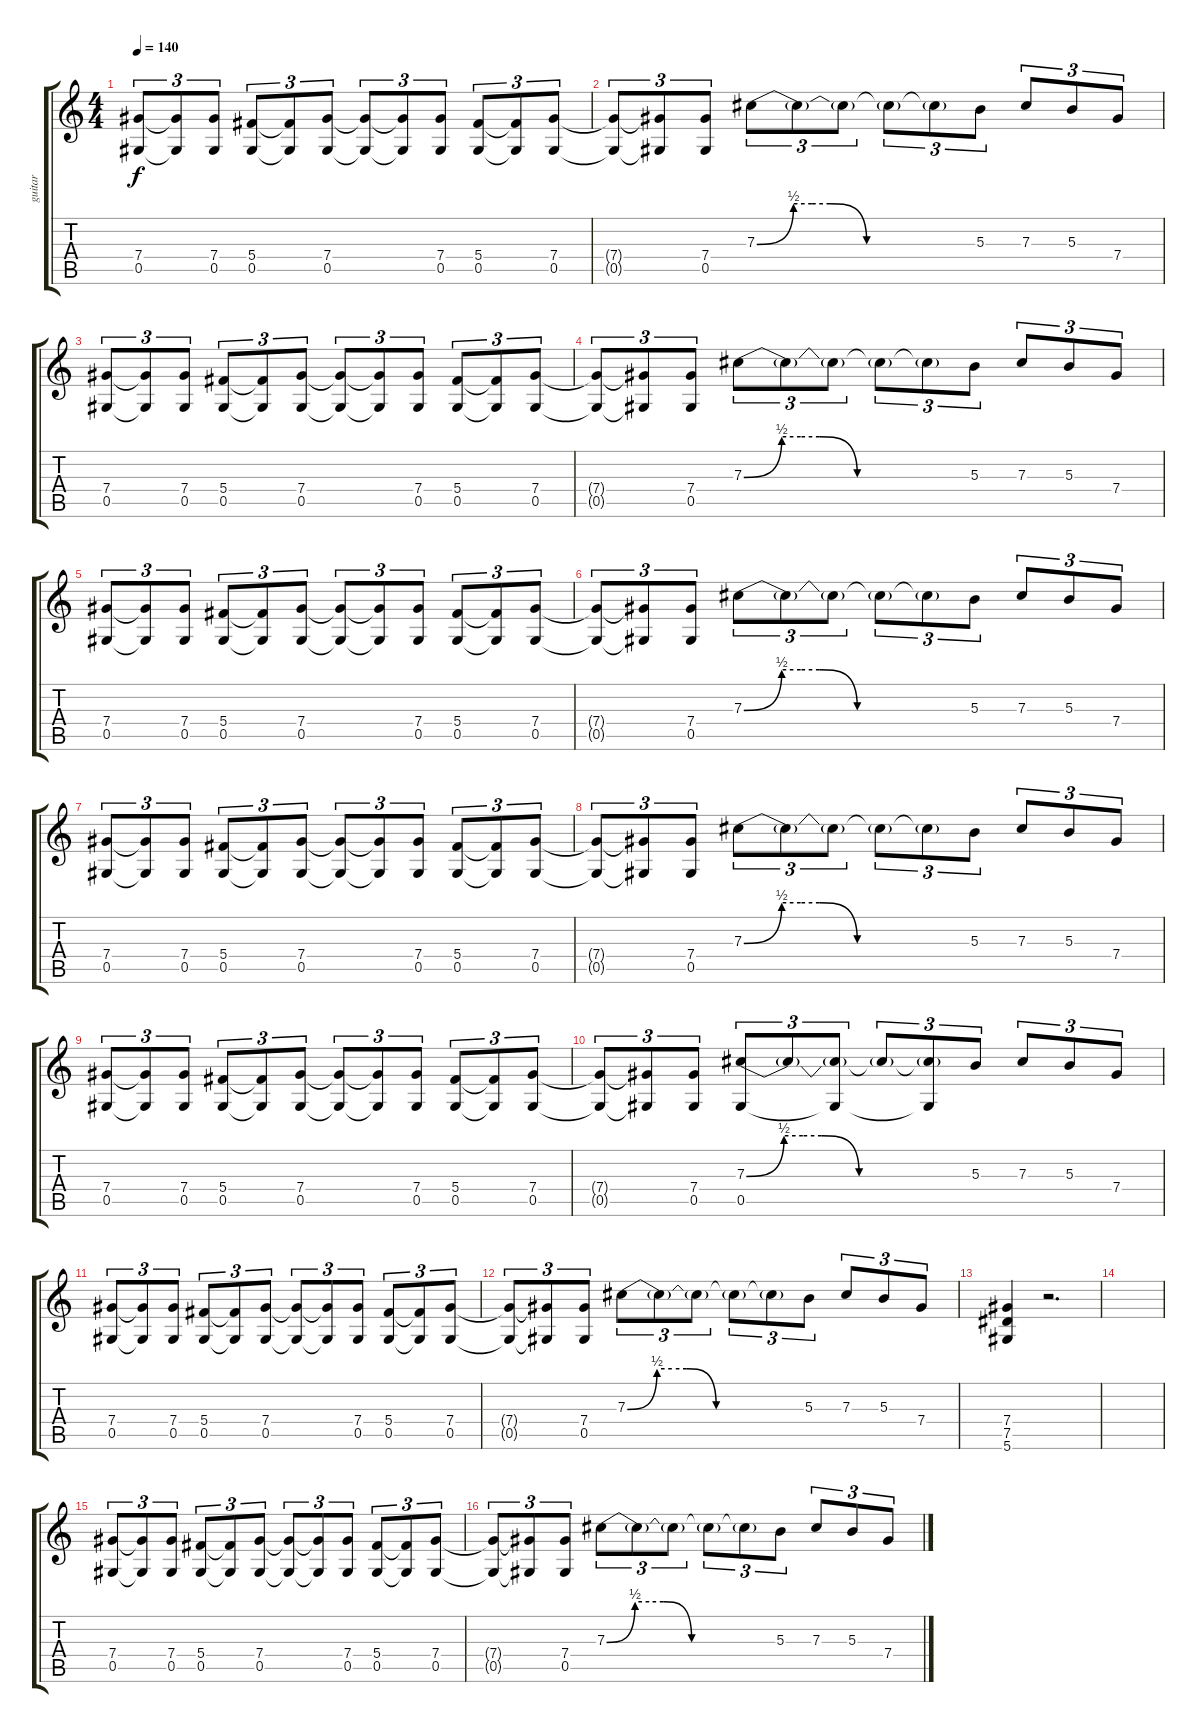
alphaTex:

\track ("guitar" "guitar") {instrument distortionguitar}
\staff {score tabs}
\tuning (Eb4 Bb3 Gb3 Db3 Ab2 Eb2) {hide}
\ts (4 4)
\tempo 140
\clef g2
\ks c
(7.4 0.5).8{tu (3 2) dy f instrument distortionguitar} (7.4{t} 0.5{t}).8{tu (3 2)} (7.4 0.5).8{tu (3 2)} (5.4 0.5).8{tu (3 2)} (5.4{t} 0.5{t}).8{tu (3 2)} (7.4 0.5).8{tu (3 2)} (7.4{t} 0.5{t}).8{tu (3 2)} (7.4{t} 0.5{t}).8{tu (3 2)} (7.4 0.5).8{tu (3 2)} (5.4 0.5).8{tu (3 2)} (5.4{t} 0.5{t}).8{tu (3 2)} (7.4 0.5).8{tu (3 2)} |
(7.4{t} 0.5{t}).8{tu (3 2)} (7.4{t} 0.5{t}).8{tu (3 2)} (7.4 0.5).8{tu (3 2)} 7.3{be (custom 0 0 10 2 15 2 20 2 30 0 35 0 45 0 60 0)}.8{tu (3 2)} 7.3{t}.8{tu (3 2)} 7.3{t}.8{tu (3 2)} 7.3{t}.8{tu (3 2)} 7.3{t}.8{tu (3 2)} 5.3.8{tu (3 2)} 7.3.8{tu (3 2)} 5.3.8{tu (3 2)} 7.4.8{tu (3 2)} |
(7.4 0.5).8{tu (3 2)} (7.4{t} 0.5{t}).8{tu (3 2)} (7.4 0.5).8{tu (3 2)} (5.4 0.5).8{tu (3 2)} (5.4{t} 0.5{t}).8{tu (3 2)} (7.4 0.5).8{tu (3 2)} (7.4{t} 0.5{t}).8{tu (3 2)} (7.4{t} 0.5{t}).8{tu (3 2)} (7.4 0.5).8{tu (3 2)} (5.4 0.5).8{tu (3 2)} (5.4{t} 0.5{t}).8{tu (3 2)} (7.4 0.5).8{tu (3 2)} |
(7.4{t} 0.5{t}).8{tu (3 2)} (7.4{t} 0.5{t}).8{tu (3 2)} (7.4 0.5).8{tu (3 2)} 7.3{be (custom 0 0 10 2 15 2 20 2 30 0 35 0 45 0 60 0)}.8{tu (3 2)} 7.3{t}.8{tu (3 2)} 7.3{t}.8{tu (3 2)} 7.3{t}.8{tu (3 2)} 7.3{t}.8{tu (3 2)} 5.3.8{tu (3 2)} 7.3.8{tu (3 2)} 5.3.8{tu (3 2)} 7.4.8{tu (3 2)} |
(7.4 0.5).8{tu (3 2)} (7.4{t} 0.5{t}).8{tu (3 2)} (7.4 0.5).8{tu (3 2)} (5.4 0.5).8{tu (3 2)} (5.4{t} 0.5{t}).8{tu (3 2)} (7.4 0.5).8{tu (3 2)} (7.4{t} 0.5{t}).8{tu (3 2)} (7.4{t} 0.5{t}).8{tu (3 2)} (7.4 0.5).8{tu (3 2)} (5.4 0.5).8{tu (3 2)} (5.4{t} 0.5{t}).8{tu (3 2)} (7.4 0.5).8{tu (3 2)} |
(7.4{t} 0.5{t}).8{tu (3 2)} (7.4{t} 0.5{t}).8{tu (3 2)} (7.4 0.5).8{tu (3 2)} 7.3{be (custom 0 0 10 2 15 2 20 2 30 0 35 0 45 0 60 0)}.8{tu (3 2)} 7.3{t}.8{tu (3 2)} 7.3{t}.8{tu (3 2)} 7.3{t}.8{tu (3 2)} 7.3{t}.8{tu (3 2)} 5.3.8{tu (3 2)} 7.3.8{tu (3 2)} 5.3.8{tu (3 2)} 7.4.8{tu (3 2)} |
(7.4 0.5).8{tu (3 2)} (7.4{t} 0.5{t}).8{tu (3 2)} (7.4 0.5).8{tu (3 2)} (5.4 0.5).8{tu (3 2)} (5.4{t} 0.5{t}).8{tu (3 2)} (7.4 0.5).8{tu (3 2)} (7.4{t} 0.5{t}).8{tu (3 2)} (7.4{t} 0.5{t}).8{tu (3 2)} (7.4 0.5).8{tu (3 2)} (5.4 0.5).8{tu (3 2)} (5.4{t} 0.5{t}).8{tu (3 2)} (7.4 0.5).8{tu (3 2)} |
(7.4{t} 0.5{t}).8{tu (3 2)} (7.4{t} 0.5{t}).8{tu (3 2)} (7.4 0.5).8{tu (3 2)} 7.3{be (custom 0 0 10 2 15 2 20 2 30 0 35 0 45 0 60 0)}.8{tu (3 2)} 7.3{t}.8{tu (3 2)} 7.3{t}.8{tu (3 2)} 7.3{t}.8{tu (3 2)} 7.3{t}.8{tu (3 2)} 5.3.8{tu (3 2)} 7.3.8{tu (3 2)} 5.3.8{tu (3 2)} 7.4.8{tu (3 2)} |
(7.4 0.5).8{tu (3 2)} (7.4{t} 0.5{t}).8{tu (3 2)} (7.4 0.5).8{tu (3 2)} (5.4 0.5).8{tu (3 2)} (5.4{t} 0.5{t}).8{tu (3 2)} (7.4 0.5).8{tu (3 2)} (7.4{t} 0.5{t}).8{tu (3 2)} (7.4{t} 0.5{t}).8{tu (3 2)} (7.4 0.5).8{tu (3 2)} (5.4 0.5).8{tu (3 2)} (5.4{t} 0.5{t}).8{tu (3 2)} (7.4 0.5).8{tu (3 2)} |
(7.4{t} 0.5{t}).8{tu (3 2)} (7.4{t} 0.5{t}).8{tu (3 2)} (7.4 0.5).8{tu (3 2)} (7.3{be (custom 0 0 10 2 15 2 20 2 30 0 35 0 45 0 60 0)} 0.5).8{tu (3 2)} 7.3{t}.8{tu (3 2)} (7.3{t} 0.5{t}).8{tu (3 2)} 7.3{t}.8{tu (3 2)} (7.3{t} 0.5{t}).8{tu (3 2)} 5.3.8{tu (3 2)} 7.3.8{tu (3 2)} 5.3.8{tu (3 2)} 7.4.8{tu (3 2)} |
(7.4 0.5).8{tu (3 2)} (7.4{t} 0.5{t}).8{tu (3 2)} (7.4 0.5).8{tu (3 2)} (5.4 0.5).8{tu (3 2)} (5.4{t} 0.5{t}).8{tu (3 2)} (7.4 0.5).8{tu (3 2)} (7.4{t} 0.5{t}).8{tu (3 2)} (7.4{t} 0.5{t}).8{tu (3 2)} (7.4 0.5).8{tu (3 2)} (5.4 0.5).8{tu (3 2)} (5.4{t} 0.5{t}).8{tu (3 2)} (7.4 0.5).8{tu (3 2)} |
(7.4{t} 0.5{t}).8{tu (3 2)} (7.4{t} 0.5{t}).8{tu (3 2)} (7.4 0.5).8{tu (3 2)} 7.3{be (custom 0 0 10 2 15 2 20 2 30 0 35 0 45 0 60 0)}.8{tu (3 2)} 7.3{t}.8{tu (3 2)} 7.3{t}.8{tu (3 2)} 7.3{t}.8{tu (3 2)} 7.3{t}.8{tu (3 2)} 5.3.8{tu (3 2)} 7.3.8{tu (3 2)} 5.3.8{tu (3 2)} 7.4.8{tu (3 2)} |
(7.4 7.5 5.6).4 r.2{d} |
|
(7.4 0.5).8{tu (3 2)} (7.4{t} 0.5{t}).8{tu (3 2)} (7.4 0.5).8{tu (3 2)} (5.4 0.5).8{tu (3 2)} (5.4{t} 0.5{t}).8{tu (3 2)} (7.4 0.5).8{tu (3 2)} (7.4{t} 0.5{t}).8{tu (3 2)} (7.4{t} 0.5{t}).8{tu (3 2)} (7.4 0.5).8{tu (3 2)} (5.4 0.5).8{tu (3 2)} (5.4{t} 0.5{t}).8{tu (3 2)} (7.4 0.5).8{tu (3 2)} |
(7.4{t} 0.5{t}).8{tu (3 2)} (7.4{t} 0.5{t}).8{tu (3 2)} (7.4 0.5).8{tu (3 2)} 7.3{be (custom 0 0 10 2 15 2 20 2 30 0 35 0 45 0 60 0)}.8{tu (3 2)} 7.3{t}.8{tu (3 2)} 7.3{t}.8{tu (3 2)} 7.3{t}.8{tu (3 2)} 7.3{t}.8{tu (3 2)} 5.3.8{tu (3 2)} 7.3.8{tu (3 2)} 5.3.8{tu (3 2)} 7.4.8{tu (3 2)}
